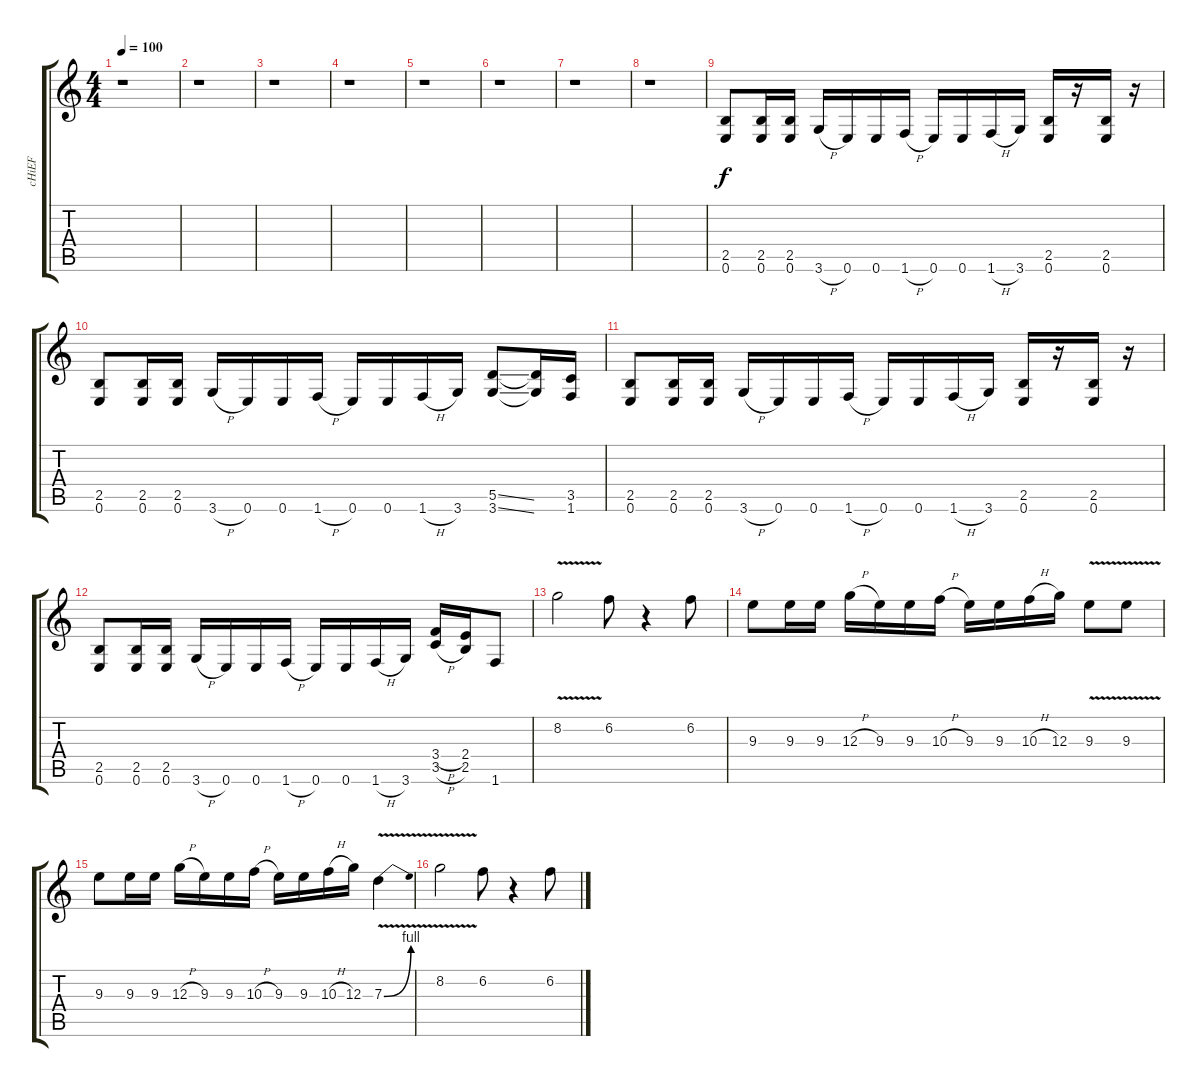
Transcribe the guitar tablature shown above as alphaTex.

\track ("cHiEF" "cHiEF") {instrument overdrivenguitar}
\staff {score tabs}
\tuning (E4 B3 G3 D3 A2 E2) {hide}
\ts (4 4)
\tempo 100
\clef g2
\ks c
r.1{dy f instrument overdrivenguitar} |
r.1 |
r.1 |
r.1 |
r.1 |
r.1 |
r.1 |
r.1 |
(2.5 0.6).8 (2.5 0.6).16 (2.5 0.6).16 3.6{h}.16 0.6.16 0.6.16 1.6{h}.16 0.6.16 0.6.16 1.6{h}.16 3.6.16 (2.5 0.6).16 r.16 (2.5 0.6).16 r.16 |
(2.5 0.6).8 (2.5 0.6).16 (2.5 0.6).16 3.6{h}.16 0.6.16 0.6.16 1.6{h}.16 0.6.16 0.6.16 1.6{h}.16 3.6.16 (5.5{ss} 3.6{ss}).8 (5.5{t} 3.6{t}).16 (3.5 1.6).16 |
(2.5 0.6).8 (2.5 0.6).16 (2.5 0.6).16 3.6{h}.16 0.6.16 0.6.16 1.6{h}.16 0.6.16 0.6.16 1.6{h}.16 3.6.16 (2.5 0.6).16 r.16 (2.5 0.6).16 r.16 |
(2.5 0.6).8 (2.5 0.6).16 (2.5 0.6).16 3.6{h}.16 0.6.16 0.6.16 1.6{h}.16 0.6.16 0.6.16 1.6{h}.16 3.6.16 (3.4{h} 3.5{h}).16 (2.4 2.5).16 1.6.8 |
8.2{v}.2 6.2.8 r.4 6.2.8 |
9.3.8 9.3.16 9.3.16 12.3{h}.16 9.3.16 9.3.16 10.3{h}.16 9.3.16 9.3.16 10.3{h}.16 12.3.16 9.3{v}.8 9.3{v}.8 |
9.3.8 9.3.16 9.3.16 12.3{h}.16 9.3.16 9.3.16 10.3{h}.16 9.3.16 9.3.16 10.3{h}.16 12.3.16 7.3{be (bend 0 0 60 4) v}.4 |
8.2{v}.2 6.2.8 r.4 6.2.8
